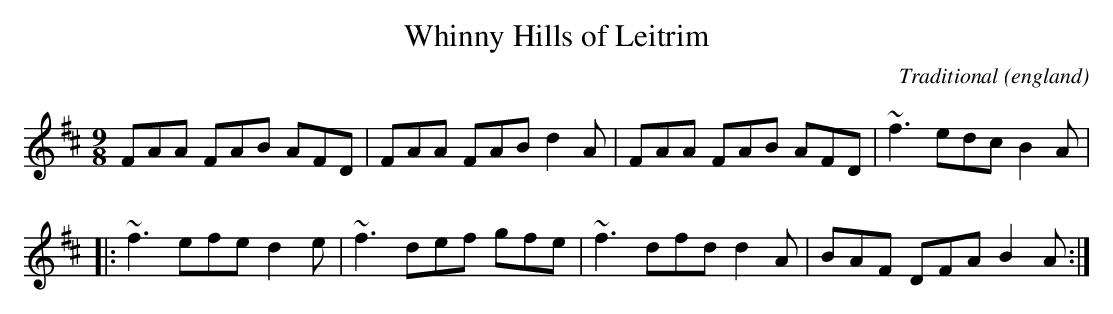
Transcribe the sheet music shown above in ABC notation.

X:1
T:Whinny Hills of Leitrim
O:england
M:9/8
L:1/8
C:Traditional
K:D
FAA FAB AFD|FAA FAB d2A|FAA FAB AFD|~f3 edc B2A|
|:~f3 efe d2e|~f3 def gfe|~f3 dfd d2A|BAF DFA B2A:|
